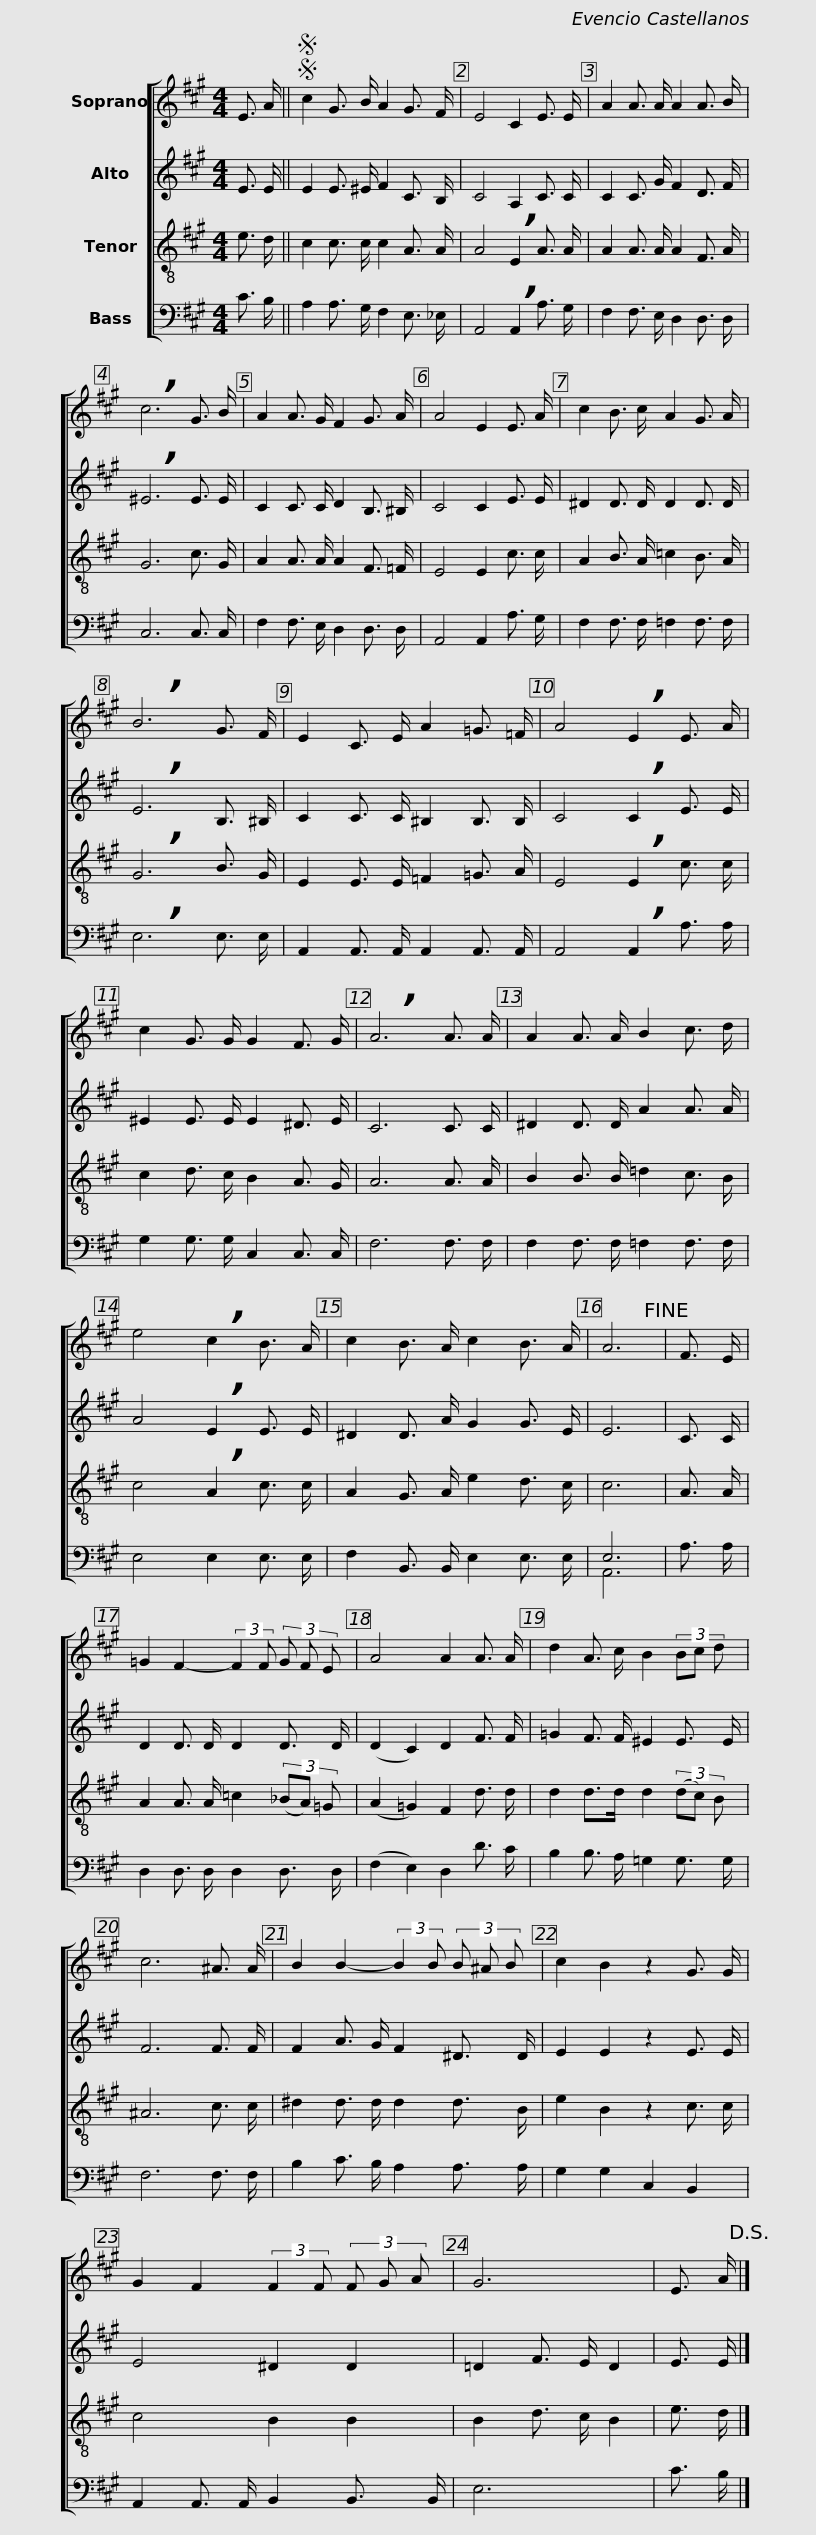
X:1
%%score [ 1 2 3 ( 4 5 ) ]
L:1/8
M:4/4
I:linebreak $
K:A
V:1 treble
V:2 treble
V:3 treble-8
V:4 bass
V:5 bass
V:1
 E3/2 A/ ||SS c2 G3/2 B/ A2 G3/2 F/ | E4 C2 E3/2 E/ | A2 A3/2 A/ A2 A3/2 B/ | !breath!c6 G3/2 B/ |$ %5
 A2 A3/2 G/ F2 G3/2 A/ | A4 E2 E3/2 A/ | c2 B3/2 c/ A2 G3/2 A/ | !breath!B6 G3/2 F/ | E2 C3/2 E/ A2 =G3/2 =F/ |$ %10
 A4 !breath!E2 E3/2 A/ | c2 G3/2 G/ G2 F3/2 G/ | !breath!A6 A3/2 A/ | A2 A3/2 A/ B2 c3/2 d/ | e4 !breath!c2 B3/2 A/ |$ %15
 c2 B3/2 A/ c2 B3/2 A/ | A6!fine! | F3/2 E/ | =G2 F2- (3:2:2F2 F (3G F E | A4 A2 A3/2 A/ |$ %20
 d2 A3/2 c/ B2 (3Bc d | c6 ^A3/2 A/ | B2 B2- (3:2:2B2 B (3B ^A B | c2 B2 z2 G3/2 G/ |$ G2 F2 (3:2:2F2 F (3F G A | %25
 G6 | E3/2 A/!D.S.! |] %27
V:2
 E3/2 E/ || E2 E3/2 ^E/ F2 C3/2 B,/ | C4 A,2 C3/2 C/ | C2 C3/2 G/ F2 D3/2 F/ | !breath!!courtesy!^E6 E3/2 E/ |$ %5
 C2 C3/2 C/ D2 B,3/2 ^B,/ | C4 C2 E3/2 E/ | ^D2 D3/2 D/ D2 D3/2 D/ | !breath!E6 B,3/2 ^B,/ | C2 C3/2 C/ ^B,2 B,3/2 B,/ |$ %10
 C4 !breath!C2 E3/2 E/ | ^E2 E3/2 E/ E2 ^D3/2 E/ | C6 C3/2 C/ | ^D2 D3/2 D/ A2 A3/2 A/ | A4 !breath!E2 E3/2 E/ |$ %15
 ^D2 D3/2 A/ G2 G3/2 E/ | E6 | C3/2 C/ | D2 D3/2 D/ D2 D3/2 D/ | (D2 C2) D2 F3/2 F/ |$ %20
 =G2 F3/2 F/ ^E2 E3/2 E/ | F6 F3/2 F/ | F2 A3/2 G/ F2 ^D3/2 D/ | E2 E2 z2 E3/2 E/ |$ E4 ^D2 D2 | %25
 =D2 F3/2 E/ D2 | E3/2 E/ |] %27
V:3
 e3/2 d/ || c2 c3/2 c/ c2 A3/2 A/ | A4 !breath!E2 A3/2 A/ | A2 A3/2 A/ A2 F3/2 A/ | G6 c3/2 G/ |$ %5
 A2 A3/2 A/ A2 F3/2 =F/ | E4 E2 c3/2 c/ | A2 B3/2 A/ =c2 B3/2 A/ | !breath!G6 B3/2 G/ | E2 E3/2 E/ =F2 =G3/2 A/ |$ %10
 E4 !breath!E2 c3/2 c/ | c2 d3/2 c/ B2 A3/2 G/ | A6 A3/2 A/ | B2 B3/2 B/ !courtesy!=d2 c3/2 B/ | c4 !breath!A2 c3/2 c/ |$ %15
 A2 G3/2 A/ e2 d3/2 c/ | c6 | A3/2 A/ | A2 A3/2 A/ =c2 (3(_BA) =G | (A2 =G2) F2 d3/2 d/ |$ %20
 d2 d>d d2 (3(dc) B | ^A6 c3/2 c/ | ^d2 d3/2 d/ d2 d3/2 B/ | e2 B2 z2 c3/2 c/ |$ c4 B2 B2 | %25
 B2 d3/2 c/ B2 | e3/2 d/ |] %27
V:4
 C3/2 B,/ || A,2 A,3/2 G,/ F,2 E,3/2 _E,/ | A,,4 !breath!A,,2 A,3/2 G,/ | F,2 F,3/2 E,/ D,2 D,3/2 D,/ | C,6 C,3/2 C,/ |$ %5
 F,2 F,3/2 E,/ D,2 D,3/2 D,/ | A,,4 A,,2 A,3/2 G,/ | F,2 F,3/2 F,/ =F,2 F,3/2 F,/ | !breath!E,6 E,3/2 E,/ | A,,2 A,,3/2 A,,/ A,,2 A,,3/2 A,,/ |$ %10
 A,,4 !breath!A,,2 A,3/2 A,/ | G,2 G,3/2 G,/ C,2 C,3/2 C,/ | F,6 F,3/2 F,/ | F,2 F,3/2 F,/ =F,2 F,3/2 F,/ | E,4 E,2 E,3/2 E,/ |$ %15
 F,2 B,,3/2 B,,/ E,2 E,3/2 E,/ | E,6 | A,3/2 A,/ | D,2 D,3/2 D,/ D,2 D,3/2 D,/ | (F,2 E,2) D,2 D3/2 C/ |$ %20
 B,2 B,3/2 A,/ =G,2 G,3/2 G,/ | F,6 F,3/2 F,/ | B,2 C3/2 B,/ A,2 A,3/2 A,/ | G,2 G,2 C,2 B,,2 |$ A,,2 A,,3/2 A,,/ B,,2 B,,3/2 B,,/ | %25
 E,6 | C3/2 B,/ |] %27
V:5
 x2 || x8 | x8 | x8 | x8 |$ %5
 x8 | x8 | x8 | x8 | x8 |$ %10
 x8 | x8 | x8 | x8 | x8 |$ %15
 x8 | A,,6 | x2 | x8 | x8 |$ %20
 x8 | x8 | x8 | x8 |$ x8 | %25
 x6 | x2 |] %27
